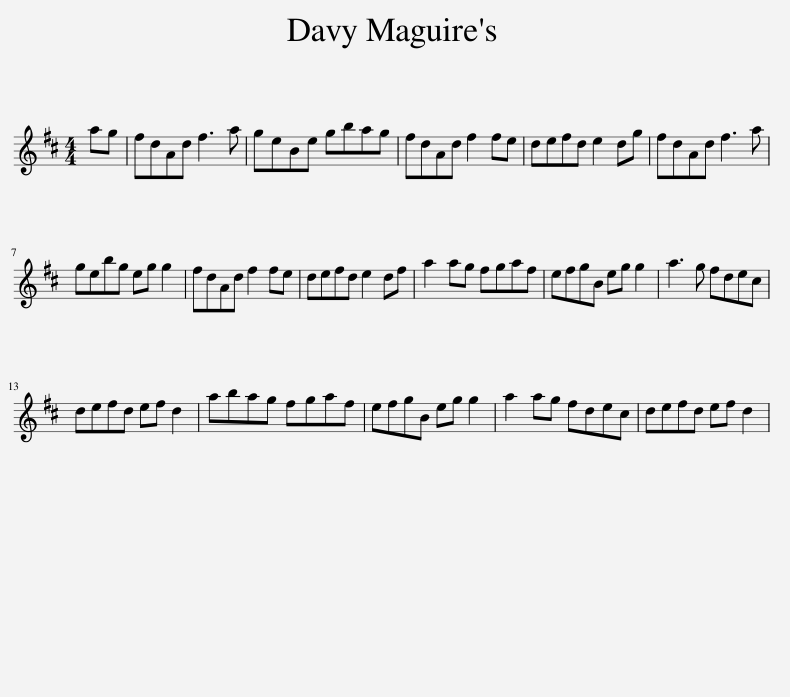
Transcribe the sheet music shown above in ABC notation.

X:1
L:1/8
M:4/4
I:linebreak $
K:D
V:1 treble
V:1
 ag | fdAd f3 a | geBe gbag | fdAd f2 fe | defd e2 dg | %5
 fdAd f3 a |$ gebg eg g2 | fdAd f2 fe | defd e2 df | a2 ag fgaf | %10
 efgB eg g2 | a3 g fdec |$ defd ef d2 | abag fgaf | efgB eg g2 | %15
 a2 ag fdec | defd ef d2 | %17
